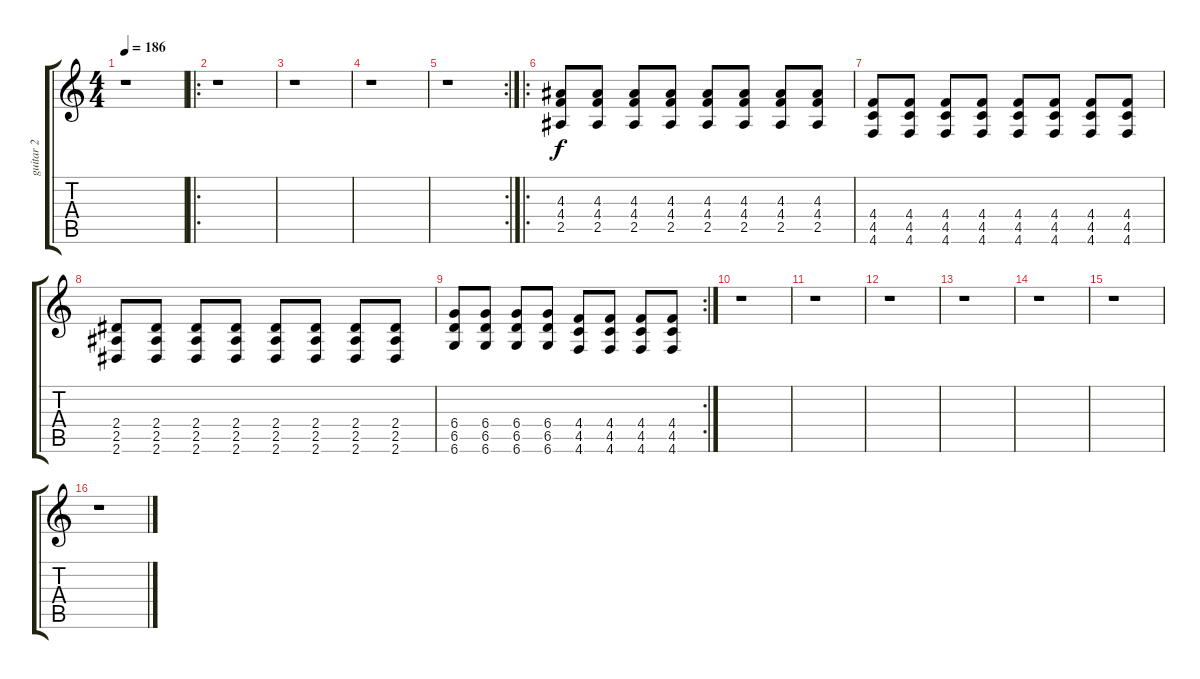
\track ("guitar 2" "guitar 2") {instrument distortionguitar}
\staff {score tabs}
\tuning (Eb4 Bb3 Gb3 Db3 Ab2 Db2) {hide}
\ts (4 4)
\tempo 186
\clef g2
\ks c
r.1{dy f} |
\ro
r.1 |
r.1 |
r.1 |
\rc 2
r.1 |
\ro
(4.3 4.4 2.5).8 (4.3 4.4 2.5).8 (4.3 4.4 2.5).8 (4.3 4.4 2.5).8 (4.3 4.4 2.5).8 (4.3 4.4 2.5).8 (4.3 4.4 2.5).8 (4.3 4.4 2.5).8 |
(4.4 4.5 4.6).8 (4.4 4.5 4.6).8 (4.4 4.5 4.6).8 (4.4 4.5 4.6).8 (4.4 4.5 4.6).8 (4.4 4.5 4.6).8 (4.4 4.5 4.6).8 (4.4 4.5 4.6).8 |
(2.4 2.5 2.6).8 (2.4 2.5 2.6).8 (2.4 2.5 2.6).8 (2.4 2.5 2.6).8 (2.4 2.5 2.6).8 (2.4 2.5 2.6).8 (2.4 2.5 2.6).8 (2.4 2.5 2.6).8 |
\rc 2
(6.4 6.5 6.6).8 (6.4 6.5 6.6).8 (6.4 6.5 6.6).8 (6.4 6.5 6.6).8 (4.4 4.5 4.6).8 (4.4 4.5 4.6).8 (4.4 4.5 4.6).8 (4.4 4.5 4.6).8 |
r.1 |
r.1 |
r.1 |
r.1 |
r.1 |
r.1 |
r.1
